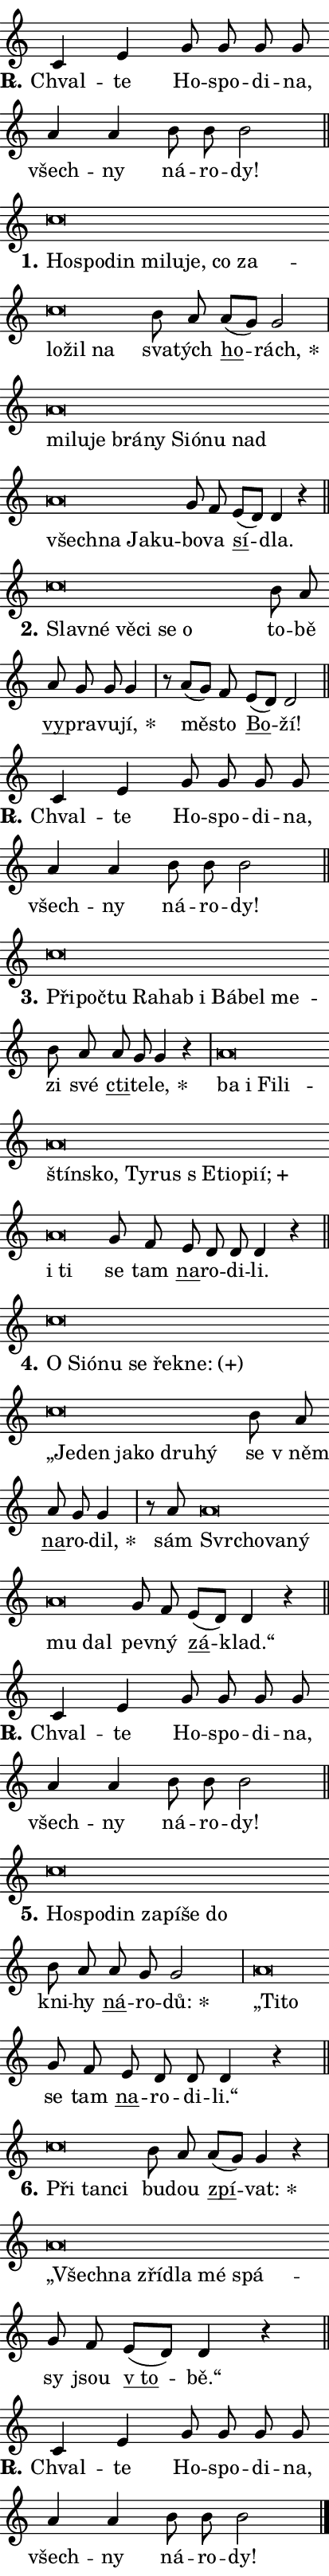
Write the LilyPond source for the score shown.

\version "2.22.1"
\header { tagline = "" }
\paper {
  indent = 0\cm
  top-margin = 0\cm
  right-margin = 0\cm
  bottom-margin = 0\cm
  left-margin = 0\cm
  paper-width = 7\cm
  page-breaking = #ly:one-page-breaking
  system-system-spacing.basic-distance = #11
  score-system-spacing.basic-distance = #11.3
  ragged-last = ##f
}


%% Author: Thomas Morley
%% https://lists.gnu.org/archive/html/lilypond-user/2020-05/msg00002.html
#(define (line-position grob)
"Returns position of @var[grob} in current system:
   @code{'start}, if at first time-step
   @code{'end}, if at last time-step
   @code{'middle} otherwise
"
  (let* ((col (ly:item-get-column grob))
         (ln (ly:grob-object col 'left-neighbor))
         (rn (ly:grob-object col 'right-neighbor))
         (col-to-check-left (if (ly:grob? ln) ln col))
         (col-to-check-right (if (ly:grob? rn) rn col))
         (break-dir-left
           (and
             (ly:grob-property col-to-check-left 'non-musical #f)
             (ly:item-break-dir col-to-check-left)))
         (break-dir-right
           (and
             (ly:grob-property col-to-check-right 'non-musical #f)
             (ly:item-break-dir col-to-check-right))))
        (cond ((eqv? 1 break-dir-left) 'start)
              ((eqv? -1 break-dir-right) 'end)
              (else 'middle))))

#(define (tranparent-at-line-position vctor)
  (lambda (grob)
  "Relying on @code{line-position} select the relevant enry from @var{vctor}.
Used to determine transparency,"
    (case (line-position grob)
      ((end) (not (vector-ref vctor 0)))
      ((middle) (not (vector-ref vctor 1)))
      ((start) (not (vector-ref vctor 2))))))

noteHeadBreakVisibility =
#(define-music-function (break-visibility)(vector?)
"Makes @code{NoteHead}s transparent relying on @var{break-visibility}"
#{
  \override NoteHead.transparent =
    #(tranparent-at-line-position break-visibility)
#})

#(define delete-ledgers-for-transparent-note-heads
  (lambda (grob)
    "Reads whether a @code{NoteHead} is transparent.
If so this @code{NoteHead} is removed from @code{'note-heads} from
@var{grob}, which is supposed to be @code{LedgerLineSpanner}.
As a result ledgers are not printed for this @code{NoteHead}"
    (let* ((nhds-array (ly:grob-object grob 'note-heads))
           (nhds-list
             (if (ly:grob-array? nhds-array)
                 (ly:grob-array->list nhds-array)
                 '()))
           ;; Relies on the transparent-property being done before
           ;; Staff.LedgerLineSpanner.after-line-breaking is executed.
           ;; This is fragile ...
           (to-keep
             (remove
               (lambda (nhd)
                 (ly:grob-property nhd 'transparent #f))
               nhds-list)))
      ;; TODO find a better method to iterate over grob-arrays, similiar
      ;; to filter/remove etc for lists
      ;; For now rebuilt from scratch
      (set! (ly:grob-object grob 'note-heads)  '())
      (for-each
        (lambda (nhd)
          (ly:pointer-group-interface::add-grob grob 'note-heads nhd))
        to-keep))))

hideNotes = {
  \noteHeadBreakVisibility #begin-of-line-visible
}
unHideNotes = {
  \noteHeadBreakVisibility #all-visible
}

% work-around for resetting accidentals
% https://lilypond.org/doc/v2.23/Documentation/notation/displaying-rhythms#unmetered-music
cadenzaMeasure = {
  \cadenzaOff
  \partial 1024 s1024
  \cadenzaOn
}

#(define-markup-command (accent layout props text) (markup?)
  "Underline accented syllable"
  (interpret-markup layout props
    #{\markup \override #'(offset . 4.3) \underline { #text }#}))

responsum = \markup \concat {
  "R" \hspace #-1.05 \path #0.1 #'((moveto 0 0.07) (lineto 0.9 0.8)) \hspace #0.05 "."
}

\layout {
    \context {
        \Staff
        \remove "Time_signature_engraver"
        \override LedgerLineSpanner.after-line-breaking = #delete-ledgers-for-transparent-note-heads
    }
    \context {
        \Voice {
            \override NoteHead.output-attributes = #'((class . "notehead"))
            \override Hairpin.height = #0.55
        }
    }
    \context {
        \Lyrics {
            \override StanzaNumber.output-attributes = #'((class . "stanzanumber"))
            \override LyricSpace.minimum-distance = #0.9
            \override LyricText.font-name = #"TeX Gyre Schola"
            \override LyricText.font-size = 1
            \override StanzaNumber.font-name = #"TeX Gyre Schola Bold"
            \override StanzaNumber.font-size = 1
        }
    }
}

% magnetic-lyrics.ily
%
%   written by
%     Jean Abou Samra <jean@abou-samra.fr>
%     Werner Lemberg <wl@gnu.org>
%
%   adapted by
%     Jiri Hon <jiri.hon@gmail.com>
%
% Version 2022-Apr-15

% https://www.mail-archive.com/lilypond-user@gnu.org/msg149350.html

#(define (Left_hyphen_pointer_engraver context)
   "Collect syllable-hyphen-syllable occurrences in lyrics and store
them in properties.  This engraver only looks to the left.  For
example, if the lyrics input is @code{foo -- bar}, it does the
following.

@itemize @bullet
@item
Set the @code{text} property of the @code{LyricHyphen} grob between
@q{foo} and @q{bar} to @code{foo}.

@item
Set the @code{left-hyphen} property of the @code{LyricText} grob with
text @q{foo} to the @code{LyricHyphen} grob between @q{foo} and
@q{bar}.
@end itemize

Use this auxiliary engraver in combination with the
@code{lyric-@/text::@/apply-@/magnetic-@/offset!} hook."
   (let ((hyphen #f)
         (text #f))
     (make-engraver
      (acknowledgers
       ((lyric-syllable-interface engraver grob source-engraver)
        (set! text grob)))
      (end-acknowledgers
       ((lyric-hyphen-interface engraver grob source-engraver)
        ;(when (not (grob::has-interface grob 'lyric-space-interface))
          (set! hyphen grob)));)
      ((stop-translation-timestep engraver)
       (when (and text hyphen)
         (ly:grob-set-object! text 'left-hyphen hyphen))
       (set! text #f)
       (set! hyphen #f)))))

#(define (lyric-text::apply-magnetic-offset! grob)
   "If the space between two syllables is less than the value in
property @code{LyricText@/.details@/.squash-threshold}, move the right
syllable to the left so that it gets concatenated with the left
syllable.

Use this function as a hook for
@code{LyricText@/.after-@/line-@/breaking} if the
@code{Left_@/hyphen_@/pointer_@/engraver} is active."
   (let ((hyphen (ly:grob-object grob 'left-hyphen #f)))
     (when hyphen
       (let ((left-text (ly:spanner-bound hyphen LEFT)))
         (when (grob::has-interface left-text 'lyric-syllable-interface)
           (let* ((common (ly:grob-common-refpoint grob left-text X))
                  (this-x-ext (ly:grob-extent grob common X))
                  (left-x-ext
                   (begin
                     ;; Trigger magnetism for left-text.
                     (ly:grob-property left-text 'after-line-breaking)
                     (ly:grob-extent left-text common X)))
                  ;; `delta` is the gap width between two syllables.
                  (delta (- (interval-start this-x-ext)
                            (interval-end left-x-ext)))
                  (details (ly:grob-property grob 'details))
                  (threshold (assoc-get 'squash-threshold details 0.2)))
             (when (< delta threshold)
               (let* (;; We have to manipulate the input text so that
                      ;; ligatures crossing syllable boundaries are not
                      ;; disabled.  For languages based on the Latin
                      ;; script this is essentially a beautification.
                      ;; However, for non-Western scripts it can be a
                      ;; necessity.
                      (lt (ly:grob-property left-text 'text))
                      (rt (ly:grob-property grob 'text))
                      (is-space (grob::has-interface hyphen 'lyric-space-interface))
                      (space (if is-space " " ""))
                      (space-markup (grob-interpret-markup grob " "))
                      (space-size (interval-length (ly:stencil-extent space-markup X)))
                      (extra-delta (if is-space space-size 0))
                      ;; Append new syllable.
                      (ltrt-space (if (and (string? lt) (string? rt))
                                (string-append lt space rt)
                                (make-concat-markup (list lt space rt))))
                      ;; Right-align `ltrt` to the right side.
                      (ltrt-space-markup (grob-interpret-markup
                               grob
                               (make-translate-markup
                                (cons (interval-length this-x-ext) 0)
                                (make-right-align-markup ltrt-space)))))
                 (begin
                   ;; Don't print `left-text`.
                   (ly:grob-set-property! left-text 'stencil #f)
                   ;; Set text and stencil (which holds all collected
                   ;; syllables so far) and shift it to the left.
                   (ly:grob-set-property! grob 'text ltrt-space)
                   (ly:grob-set-property! grob 'stencil ltrt-space-markup)
                   (ly:grob-translate-axis! grob (- (- delta extra-delta)) X))))))))))


#(define (lyric-hyphen::displace-bounds-first grob)
   ;; Make very sure this callback isn't triggered too early.
   (let ((left (ly:spanner-bound grob LEFT))
         (right (ly:spanner-bound grob RIGHT)))
     (ly:grob-property left 'after-line-breaking)
     (ly:grob-property right 'after-line-breaking)
     (ly:lyric-hyphen::print grob)))

squashThreshold = #0.4

\layout {
  \context {
    \Lyrics
    \consists #Left_hyphen_pointer_engraver
    \override LyricText.after-line-breaking =
      #lyric-text::apply-magnetic-offset!
    \override LyricHyphen.stencil = #lyric-hyphen::displace-bounds-first
    \override LyricText.details.squash-threshold = \squashThreshold
    \override LyricHyphen.minimum-distance = 0
    \override LyricHyphen.minimum-length = \squashThreshold
  }
}

squash = \override LyricText.details.squash-threshold = 9999
unSquash = \override LyricText.details.squash-threshold = \squashThreshold

left = \override LyricText.self-alignment-X = #LEFT
unLeft = \revert LyricText.self-alignment-X

starOffset = #(lambda (grob) 
                (let ((x_offset (ly:self-alignment-interface::aligned-on-x-parent grob)))
                  (if (= x_offset 0) 0 (+ x_offset 1.2))))

star = #(define-music-function (syllable)(string?)
"Append star separator at the end of a syllable"
#{
  \once \override LyricText.X-offset = #starOffset
  \lyricmode { \markup {
    #syllable
    \override #'((font-name . "TeX Gyre Schola Bold")) \hspace #0.2 \lower #0.65 \larger "*"
  } }
#})

starAccent = #(define-music-function (syllable)(string?)
"Append star separator at the end of a syllable and make accent"
#{
  \once \override LyricText.X-offset = #starOffset
  \lyricmode { \markup {
    \accent #syllable
    \override #'((font-name . "TeX Gyre Schola Bold")) \hspace #0.2 \lower #0.65 \larger "*"
  } }
#})

breath = #(define-music-function (syllable)(string?)
"Append breathing indicator at the end of a syllable"
#{
  \lyricmode { \markup { #syllable "+" } }
#})

optionalBreath = #(define-music-function (syllable)(string?)
"Append optional breathing indicator at the end of a syllable"
#{
  \lyricmode { \markup { #syllable "(+)" } }
#})


\score {
    <<
        \new Voice = "melody" { \cadenzaOn \key c \major \relative { c'4 e g8 g g g \bar "" a4 a b8 b b2 \cadenzaMeasure \bar "||" \break } }
        \new Lyrics \lyricsto "melody" { \lyricmode { \set stanza = \responsum
Chval -- te Ho -- spo -- di -- na, všech -- ny ná -- ro -- dy! } }
    >>
    \layout {}
}

\score {
    <<
        \new Voice = "melody" { \cadenzaOn \key c \major \relative { c''\breve*1/16 \hideNotes \breve*1/16 \bar "" \breve*1/16 \bar "" \breve*1/16 \bar "" \breve*1/16 \bar "" \breve*1/16 \bar "" \breve*1/16 \bar "" \breve*1/16 \bar "" \breve*1/16 \bar "" \breve*1/16 \breve*1/16 \bar "" \unHideNotes b8 a \bar "" a[( g)] g2 \cadenzaMeasure \bar "|" a\breve*1/16 \hideNotes \breve*1/16 \bar "" \breve*1/16 \bar "" \breve*1/16 \bar "" \breve*1/16 \bar "" \breve*1/16 \bar "" \breve*1/16 \bar "" \breve*1/16 \bar "" \breve*1/16 \bar "" \breve*1/16 \bar "" \breve*1/16 \bar "" \breve*1/16 \breve*1/16 \bar "" \unHideNotes g8 f \bar "" e[( d)] d4 r \cadenzaMeasure \bar "||" \break } }
        \new Lyrics \lyricsto "melody" { \lyricmode { \set stanza = "1."
\left Ho -- \squash spo -- din mi -- lu -- je, co za -- lo -- žil na \unLeft \unSquash sva -- tých \markup \accent ho -- \star rách, \left mi -- \squash lu -- je brá -- ny Si -- ó -- nu nad všech -- na Ja -- ku -- \unLeft \unSquash bo -- va \markup \accent sí -- dla. } }
    >>
    \layout {}
}

\score {
    <<
        \new Voice = "melody" { \cadenzaOn \key c \major \relative { c''\breve*1/16 \hideNotes \breve*1/16 \bar "" \breve*1/16 \bar "" \breve*1/16 \bar "" \breve*1/16 \breve*1/16 \bar "" \unHideNotes b8 a \bar "" a g g g4 \cadenzaMeasure \bar "|" r8 a[( g8)] f \bar "" e[( d)] d2 \cadenzaMeasure \bar "||" \break } }
        \new Lyrics \lyricsto "melody" { \lyricmode { \set stanza = "2."
\left Slav -- \squash né vě -- ci se o \unLeft \unSquash to -- bě \markup \accent vy -- pra -- vu -- \star jí, mě -- sto \markup \accent Bo -- ží! } }
    >>
    \layout {}
}

\score {
    <<
        \new Voice = "melody" { \cadenzaOn \key c \major \relative { c'4 e g8 g g g \bar "" a4 a b8 b b2 \cadenzaMeasure \bar "||" \break } }
        \new Lyrics \lyricsto "melody" { \lyricmode { \set stanza = \responsum
Chval -- te Ho -- spo -- di -- na, všech -- ny ná -- ro -- dy! } }
    >>
    \layout {}
}

\score {
    <<
        \new Voice = "melody" { \cadenzaOn \key c \major \relative { c''\breve*1/16 \hideNotes \breve*1/16 \bar "" \breve*1/16 \bar "" \breve*1/16 \bar "" \breve*1/16 \bar "" \breve*1/16 \bar "" \breve*1/16 \bar "" \breve*1/16 \breve*1/16 \bar "" \unHideNotes b8 a \bar "" a g g4 r \cadenzaMeasure \bar "|" a\breve*1/16 \hideNotes \breve*1/16 \bar "" \breve*1/16 \bar "" \breve*1/16 \bar "" \breve*1/16 \bar "" \breve*1/16 \bar "" \breve*1/16 \bar "" \breve*1/16 \bar "" \breve*1/16 \bar "" \breve*1/16 \bar "" \breve*1/16 \bar "" \breve*1/16 \breve*1/16 \bar "" \unHideNotes g8 f \bar "" e d d d4 r \cadenzaMeasure \bar "||" \break } }
        \new Lyrics \lyricsto "melody" { \lyricmode { \set stanza = "3."
\left Při -- \squash poč -- tu Ra -- hab i Bá -- bel me -- \unLeft \unSquash zi své \markup \accent cti -- te -- \star le, \left ba \squash i Fi -- li -- štín -- sko, Ty -- rus "s E" -- tio -- \breath "pií;" i ti \unLeft \unSquash se tam \markup \accent na -- ro -- di -- li. } }
    >>
    \layout {}
}

\score {
    <<
        \new Voice = "melody" { \cadenzaOn \key c \major \relative { c''\breve*1/16 \hideNotes \breve*1/16 \bar "" \breve*1/16 \bar "" \breve*1/16 \bar "" \breve*1/16 \bar "" \breve*1/16 \bar "" \breve*1/16 \bar "" \breve*1/16 \bar "" \breve*1/16 \bar "" \breve*1/16 \bar "" \breve*1/16 \bar "" \breve*1/16 \breve*1/16 \bar "" \unHideNotes b8 a \bar "" a g g4 \cadenzaMeasure \bar "|" r8 a8 a\breve*1/16 \hideNotes \breve*1/16 \bar "" \breve*1/16 \bar "" \breve*1/16 \bar "" \breve*1/16 \breve*1/16 \bar "" \unHideNotes g8 f \bar "" e[( d)] d4 r \cadenzaMeasure \bar "||" \break } }
        \new Lyrics \lyricsto "melody" { \lyricmode { \set stanza = "4."
\left O \squash Si -- ó -- nu se řek -- \optionalBreath ne: „Je -- den ja -- ko dru -- hý \unLeft \unSquash se "v něm" \markup \accent na -- ro -- \star dil, sám \left Svr -- \squash cho -- va -- ný mu dal \unLeft \unSquash pev -- ný \markup \accent zá -- klad.“ } }
    >>
    \layout {}
}

\score {
    <<
        \new Voice = "melody" { \cadenzaOn \key c \major \relative { c'4 e g8 g g g \bar "" a4 a b8 b b2 \cadenzaMeasure \bar "||" \break } }
        \new Lyrics \lyricsto "melody" { \lyricmode { \set stanza = \responsum
Chval -- te Ho -- spo -- di -- na, všech -- ny ná -- ro -- dy! } }
    >>
    \layout {}
}

\score {
    <<
        \new Voice = "melody" { \cadenzaOn \key c \major \relative { c''\breve*1/16 \hideNotes \breve*1/16 \bar "" \breve*1/16 \bar "" \breve*1/16 \bar "" \breve*1/16 \bar "" \breve*1/16 \breve*1/16 \bar "" \unHideNotes b8 a \bar "" a g g2 \cadenzaMeasure \bar "|" a\breve*1/16 \hideNotes \breve*1/16 \bar "" \unHideNotes g8 f \bar "" e d d d4 r \cadenzaMeasure \bar "||" \break } }
        \new Lyrics \lyricsto "melody" { \lyricmode { \set stanza = "5."
\left Ho -- \squash spo -- din za -- pí -- še do \unLeft \unSquash kni -- hy \markup \accent ná -- ro -- \star dů: \left „Ti -- \squash to \unLeft \unSquash se tam \markup \accent na -- ro -- di -- li.“ } }
    >>
    \layout {}
}

\score {
    <<
        \new Voice = "melody" { \cadenzaOn \key c \major \relative { c''\breve*1/16 \hideNotes \breve*1/16 \breve*1/16 \bar "" \unHideNotes b8 a \bar "" a[( g)] g4 r \cadenzaMeasure \bar "|" a\breve*1/16 \hideNotes \breve*1/16 \bar "" \breve*1/16 \bar "" \breve*1/16 \bar "" \breve*1/16 \breve*1/16 \bar "" \unHideNotes g8 f \bar "" e[( d)] d4 r \cadenzaMeasure \bar "||" \break } }
        \new Lyrics \lyricsto "melody" { \lyricmode { \set stanza = "6."
\left Při \squash tan -- ci \unLeft \unSquash bu -- dou \markup \accent zpí -- \star vat: \left „Všech -- \squash na zří -- dla mé spá -- \unLeft \unSquash sy jsou \markup \accent "v to" -- bě.“ } }
    >>
    \layout {}
}

\score {
    <<
        \new Voice = "melody" { \cadenzaOn \key c \major \relative { c'4 e g8 g g g \bar "" a4 a b8 b b2 \cadenzaMeasure \bar "||" \break } \bar "|." }
        \new Lyrics \lyricsto "melody" { \lyricmode { \set stanza = \responsum
Chval -- te Ho -- spo -- di -- na, všech -- ny ná -- ro -- dy! } }
    >>
    \layout {}
}
